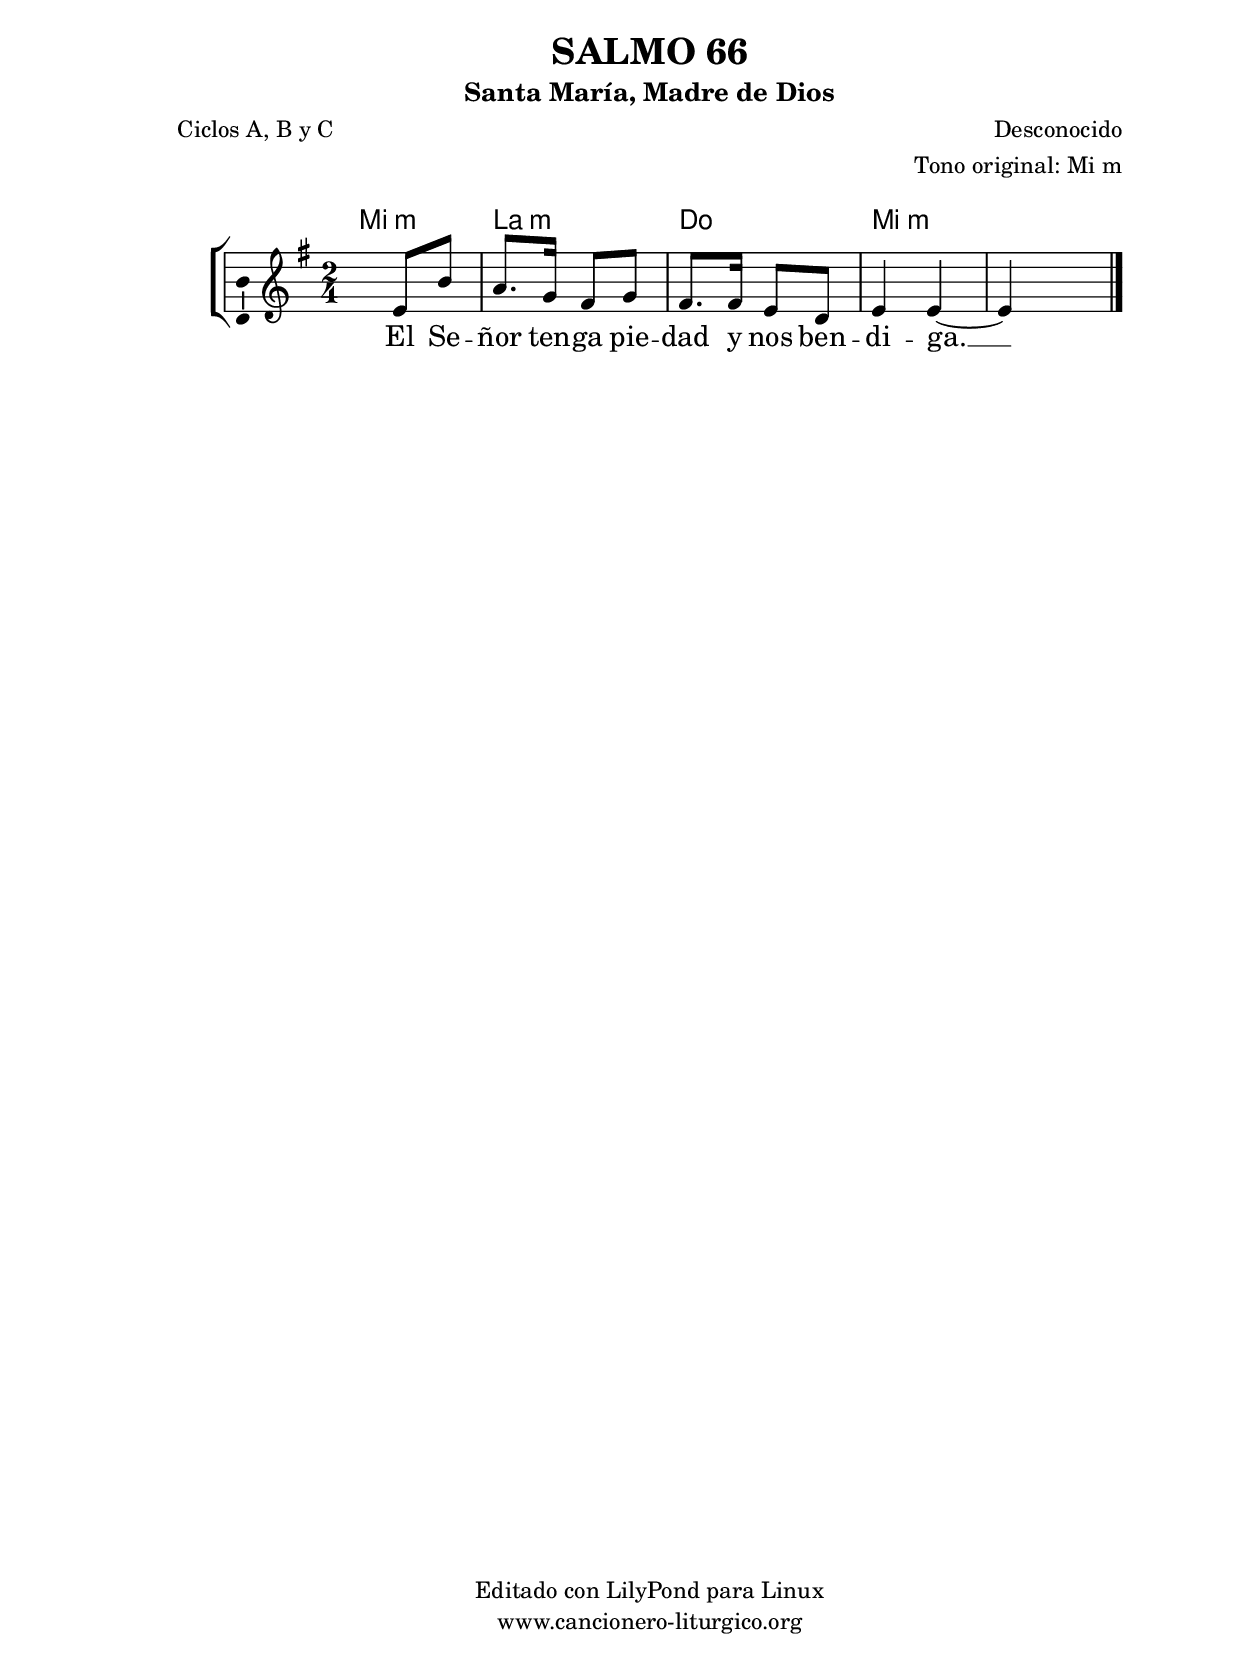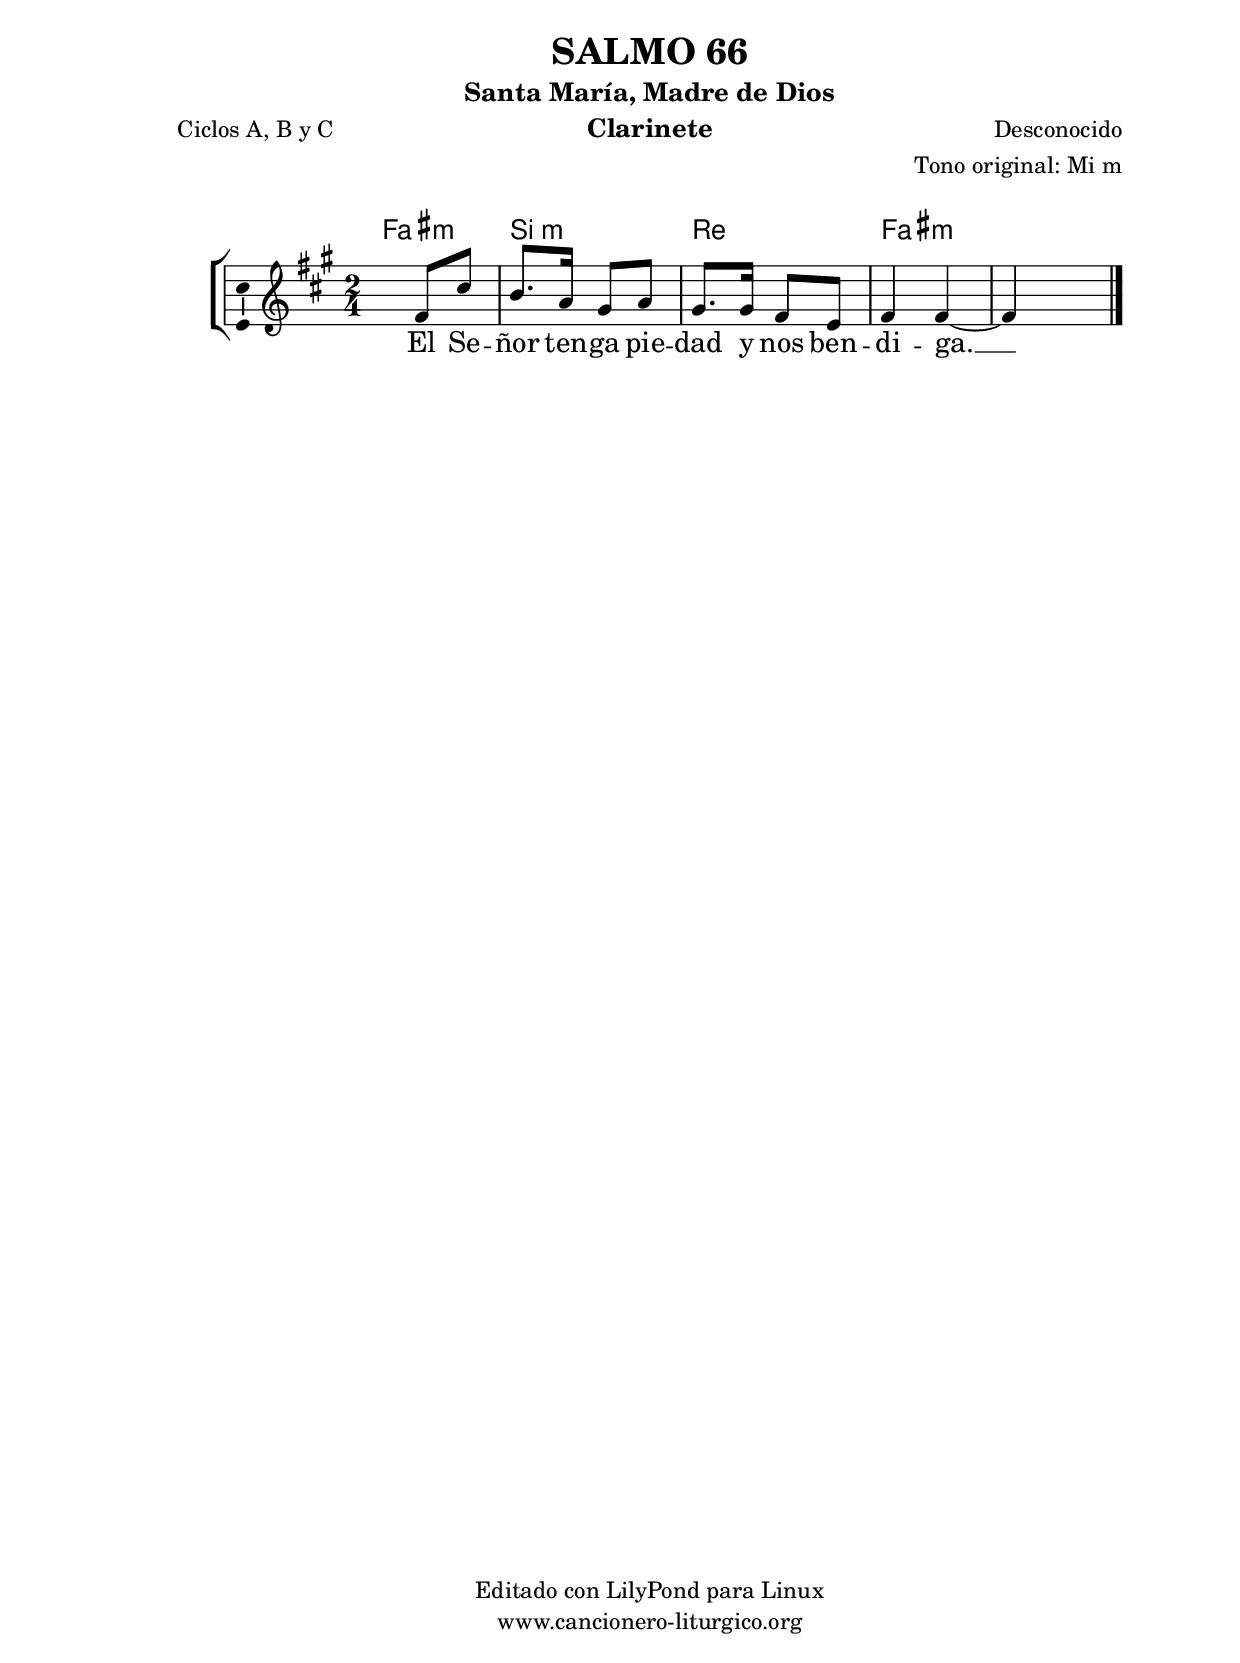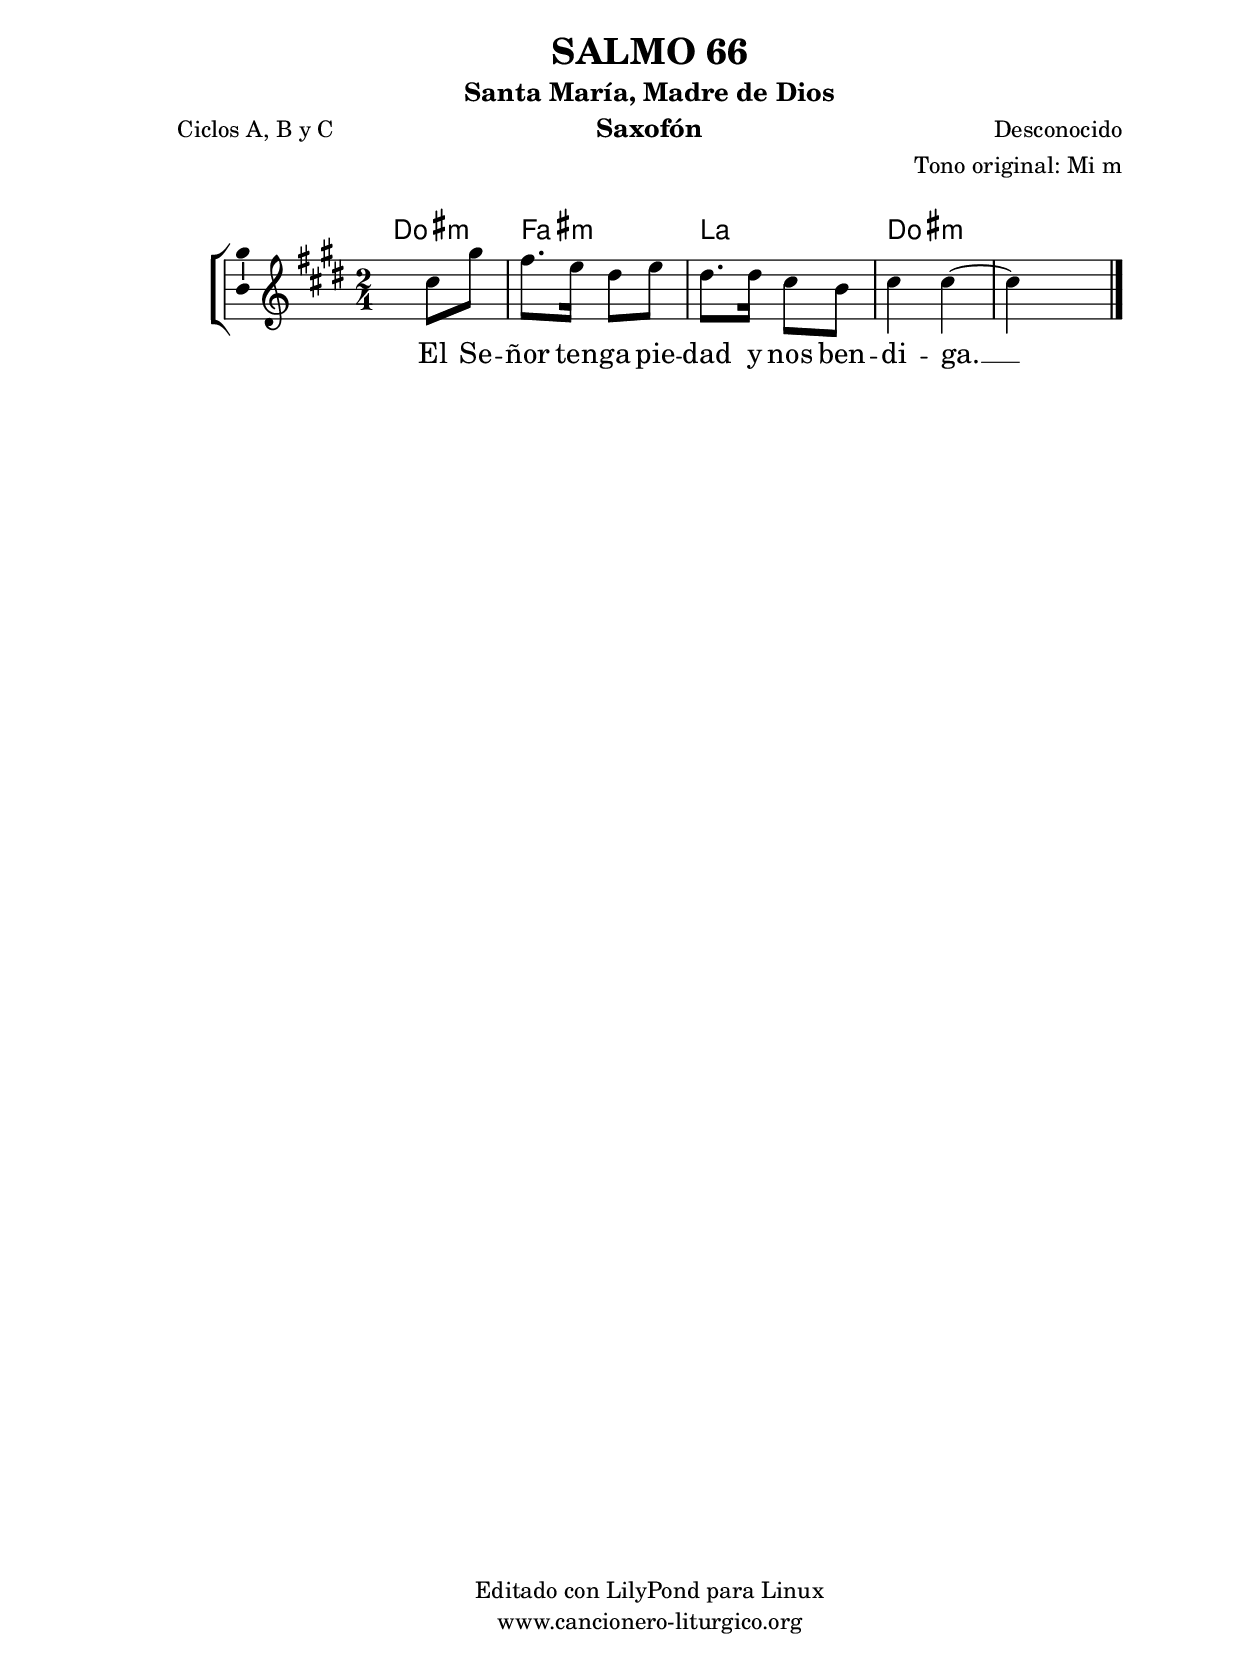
%
%para convertir .midi en .wav:
%timidity filename.midi -Ow -o finename.wav
%
%
%Para convertir de .wav a .mp3:
%lame -h -m j filename.wav
%
%
%para escuchar el midi:
%timidity nombrefichero.midi
%


%versión de lilypond para la que se ha escrito esta partitura:
\version "2.16.0"

	%Tamaño papel
	#(set-default-paper-size "a4")
	%Tamaño partitura
	#(set-global-staff-size 20)
	%No responde al pulsar sobre una nota
	#(ly:set-option 'point-and-click #f)

%parámetros del encabezamiento:
\header {
	title = "SALMO 66"
	subtitle = "Santa María, Madre de Dios"
	composer = "Desconocido"
	poet = "Ciclos A, B y C"
	meter = ""
	arranger = "Tono original: Mi m"
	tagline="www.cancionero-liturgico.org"
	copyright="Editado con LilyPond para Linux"
	tiempo = "Navidad"
	usos = "Salmo"
	letra = "El Señor tenga piedad y nos bendiga."
	}

%parámetros asociados al papel:
\paper  {
	oddHeaderMarkup = \markup {\fill-line { \on-the-fly #not-first-page \fromproperty #'header:title \on-the-fly #not-first-page \fromproperty #'header:composer }}
	evenHeaderMarkup = \markup {\fill-line { \fromproperty #'header:composer \fromproperty #'header:title }}
	#(set-paper-size "a4")
	print-page-number = ##f
	first-page-number = 1
	print-first-page-number = ##f
%	head-separation = 3.0 \cm
	top-margin = 2.0 \cm
	bottom-margin = 0.5\cm
%%%	bottom-margin = -1.0\cm
	left-margin = 3.0 \cm
	line-width = 16.0 \cm 
	indent = 8\mm
	interscoreline = 2.\mm
	between-system-space = 15\mm
%	para que las partituras no llenen la hoja:
	ragged-bottom = ##t
%	idem para la última hoja:
	ragged-last-bottom = ##f
%	para que las partituras llenen el ancho del papel:
	ragged-last = ##f
	after-title-space = 2.5 \cm
%page-count=1
%system-count=8

	%Flexible Vertical Spacing
%	markup-markup-spacing =
%	#'((basic-distance . 15) (minimum-distance . 15) (padding . 3))
	markup-system-spacing =
	#'((basic-distance . 15) (minimum-distance . 15) (padding . 3))
	system-system-spacing =
	#'((basic-distance . 15) (minimum-distance . 15) (padding . 3))
	score-system-spacing =
	#'((basic-distance . 15) (minimum-distance . 15) (padding . 5))
%	top-system-spacing = % header
%	#'((basic-distance . 8) (minimum-distance . 0) (padding . 3))
%	top-markup-spacing =
%	#'((basic-distance . 20) (minimum-distance . 20) (padding . 3))
	last-bottom-spacing = % footer
	#'((basic-distance . 5) (minimum-distance . 5) (padding . 3))
%	score-markup-spacing =
%	#'((basic-distance . 16) (minimum-distance . 13) (padding . 3))

	}


%parámetros que afectan a toda la partitura:
global =  {
	%clave de sol (G):
	\clef G
	%armadura:
%	\transpose f e
	\key e \minor
	\tempo 4=90
	\set Score.tempoHideNote = ##t
	}


acordes = {
	\italianChords
	\chordmode {
%	\transpose f e
{

e2:m a:m c e:m e2:m

	}
	}
}

melodia = 
%	\transpose f e
{
	\relative c'{

\time 2/4
s4 e8 b'8
a8. g16 fis8 g
fis8. fis16 e8 d
e4 e~
e4 s4

	\bar "|."
	}
	}


texto = \lyricmode {
El Se -- ñor ten -- ga pie -- dad y nos ben -- di -- ga. __
	}


acordesStaff = \context ChordNames = acordesStaff <<
	\set chordChanges = ##t
	\acordes
	>>


vozStaff = \context Voice = vozStaff
\with {\consists "Ambitus_engraver"}
<<
%	\set Staff.instrumentName = ""
%	\set Staff.shortInstrumentName = ""
%	\set Staff.midiInstrument = #"clarinet"
%	\set Staff.midiInstrument = #"cello"
%	\set Staff.midiInstrument = #"flute"
	\set Staff.midiInstrument = #"electric guitar (jazz)"
%	\set Staff.midiInstrument = #"english horn"
%	\set Staff.midiInstrument = #"violin"
%	\set Staff.midiInstrument = #"glockenspiel"
	\set Staff.midiMinimumVolume = #0.7
	\set Staff.midiMaximumVolume = #0.9
	\global
	\melodia
	>>


textoStaff = \context Lyrics = textoStaff <<
	\lyricsto vozStaff \texto
	>>

\book {
	\score {
		\context ChoirStaff {
			\override StaffGroup.SystemStartBracket #'collapse-height = #1
			\override Score.SystemStartBar #'collapse-height = #1
			<<
			\acordesStaff
			\vozStaff
			\textoStaff
			>>
			}
		\layout {
	    		\context {
				\Lyrics
				\override LyricText #'font-size = #2
				}
	   		 \context {
				\Score
				%fontSize = #3
				\override StaffSymbol #'staff-space = #(magstep +3)
				%\override Beam #'thickness = #0.55
				%\override SpacingSpanner #'spacing-increment = #1.0
				%\override Slur #'height-limit = #1.5
				}
			}
		}
	\score {
		\unfoldRepeats
		\context ChoirStaff {
			<<
			\acordesStaff
			\vozStaff
			>>
			}
		\midi {
	  		\context {
	  			\Score
				tempoWholesPerMinute = #(ly:make-moment 70 4)
				}
			}
		}
	}

%Partitura para clarinete
#(define output-suffix "C")
\book {
	\header{
		instrument = "Clarinete"
		}
	\score {
		\context ChoirStaff {
			\override StaffGroup.SystemStartBracket #'collapse-height = #1
			\override Score.SystemStartBar #'collapse-height = #1
\transpose c d
			<<
			\acordesStaff
			\vozStaff
			\textoStaff
			>>
			}
		\layout {
	    		\context {
				\Lyrics
				\override LyricText #'font-size = #2
				}
	   		 \context {
				\Score
				%fontSize = #3
				\override StaffSymbol #'staff-space = #(magstep +3)
				%\override Beam #'thickness = #0.55
				%\override SpacingSpanner #'spacing-increment = #1.0
				%\override Slur #'height-limit = #1.5
				}
			}
		}
	}

%Partitura para saxofón
#(define output-suffix "S")
\book {
	\header{
		instrument = "Saxofón"
		}
	\score {
		\context ChoirStaff {
			\override StaffGroup.SystemStartBracket #'collapse-height = #1
			\override Score.SystemStartBar #'collapse-height = #1
\transpose c a
			<<
			\acordesStaff
			\vozStaff
			\textoStaff
			>>
			}
		\layout {
	    		\context {
				\Lyrics
				\override LyricText #'font-size = #2
				}
	   		 \context {
				\Score
				%fontSize = #3
				\override StaffSymbol #'staff-space = #(magstep +3)
				%\override Beam #'thickness = #0.55
				%\override SpacingSpanner #'spacing-increment = #1.0
				%\override Slur #'height-limit = #1.5
				}
			}
		}
	}

